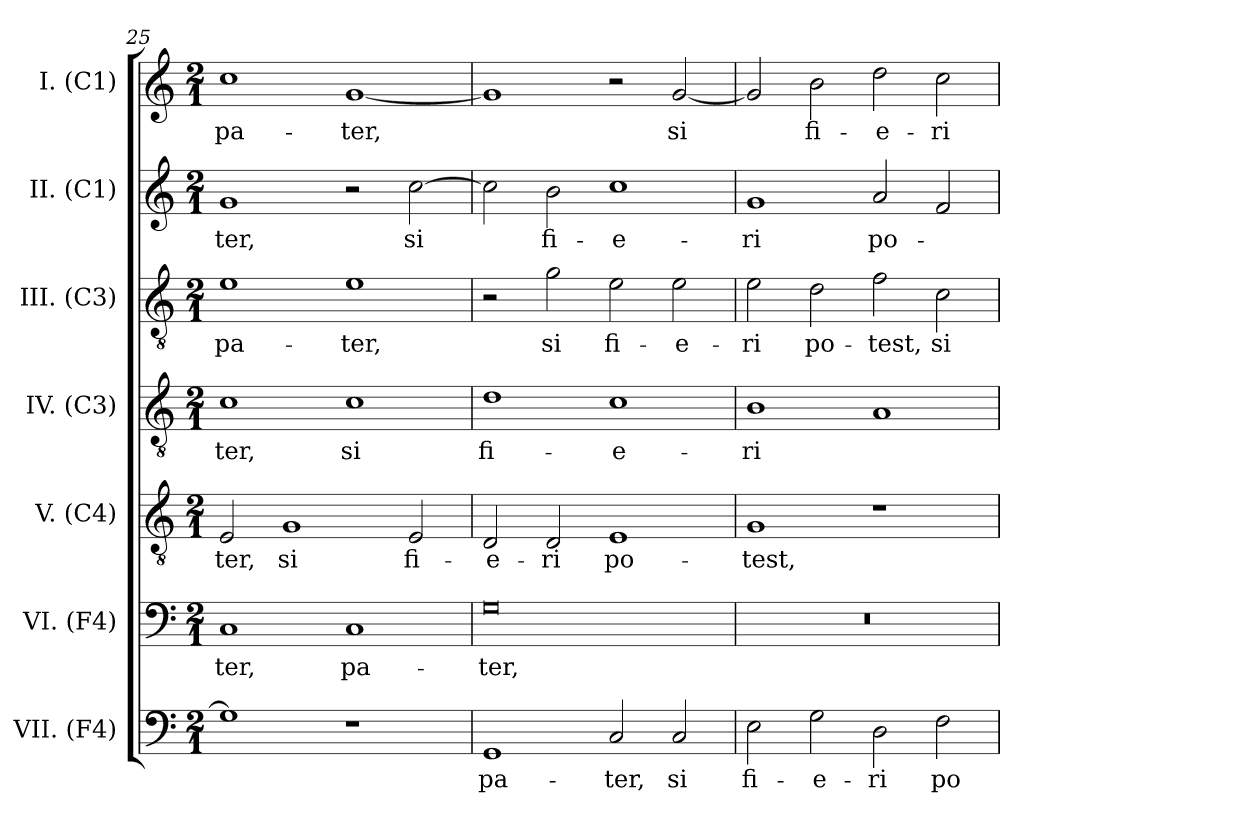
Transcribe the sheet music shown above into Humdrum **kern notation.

**kern	**text	**kern	**text	**kern	**text	**kern	**text	**kern	**text	**kern	**text	**kern	**text
*part7	*part7	*part6	*part6	*part5	*part5	*part4	*part4	*part3	*part3	*part2	*part2	*part1	*part1
*staff7	*staff7	*staff6	*staff6	*staff5	*staff5	*staff4	*staff4	*staff3	*staff3	*staff2	*staff2	*staff1	*staff1
*I"VII. (F4)	*	*I"VI. (F4)	*	*I"V. (C4)	*	*I"IV. (C3)	*	*I"III. (C3)	*	*I"II. (C1)	*	*I"I. (C1)	*
*I'VII.	*	*I'VI.	*	*I'V.	*	*I'IV.	*	*I'III.	*	*I'II.	*	*I'I.	*
*clefF4	*	*clefF4	*	*clefGv2	*	*clefGv2	*	*clefGv2	*	*clefG2	*	*clefG2	*
*	*	*	*	*ITrd7c12	*	*	*	*	*	*	*	*	*
*k[]	*	*k[]	*	*k[]	*	*k[]	*	*k[]	*	*k[]	*	*k[]	*
*C:	*	*C:	*	*C:	*	*C:	*	*C:	*	*C:	*	*C:	*
*M2/1	*	*M2/1	*	*M2/1	*	*M2/1	*	*M2/1	*	*M2/1	*	*M2/1	*
=25	=25	=25	=25	=25	=25	=25	=25	=25	=25	=25	=25	=25	=25
!	!	!	!LO:LY:b:color=#000000	!	!	!	!	!	!	!	!	!	!
!	!	!	!	!	!LO:LY:b:color=#000000	!	!	!	!	!	!	!	!
!	!	!	!	!	!	!	!LO:LY:b:color=#000000	!	!	!	!	!	!
!	!	!	!	!	!	!	!	!	!LO:LY:b:color=#000000	!	!	!	!
!	!	!	!	!	!	!	!	!	!	!	!LO:LY:b:color=#000000	!	!
!	!	!	!	!	!	!	!	!	!	!	!	!	!LO:LY:b:color=#000000
1Gi]	.	1Ci	-ter,	2EEi/	-ter,	1ci	-ter,	1ei	pa-	1gi	-ter,	1cci	pa-
!	!	!	!	!	!LO:LY:b:color=#000000	!	!	!	!	!	!	!	!
.	.	.	.	1GGi	si	.	.	.	.	.	.	.	.
!	!	!	!LO:LY:b:color=#000000	!	!	!	!	!	!	!	!	!	!
!	!	!	!	!	!	!	!LO:LY:b:color=#000000	!	!	!	!	!	!
!	!	!	!	!	!	!	!	!	!LO:LY:b:color=#000000	!	!	!	!
!	!	!	!	!	!	!	!	!	!	!	!	!	!LO:LY:b:color=#000000
1r	.	1Ci	pa-	.	.	1ci	si	1ei	-ter,	2r	.	[1gi	-ter,
!	!	!	!	!	!LO:LY:b:color=#000000	!	!	!	!	!	!	!	!
!	!	!	!	!	!	!	!	!	!	!	!LO:LY:b:color=#000000	!	!
.	.	.	.	2EEi/	fi-	.	.	.	.	[2cci\	si	.	.
!!LO:LB:g=z
=26	=26	=26	=26	=26	=26	=26	=26	=26	=26	=26	=26	=26	=26
!	!LO:LY:b:color=#000000	!	!	!	!	!	!	!	!	!	!	!	!
!	!	!	!LO:LY:b:color=#000000	!	!	!	!	!	!	!	!	!	!
!	!	!	!	!	!LO:LY:b:color=#000000	!	!	!	!	!	!	!	!
!	!	!	!	!	!	!	!LO:LY:b:color=#000000	!	!	!	!	!	!
1GGi	pa-	0Gi	-ter,	2DDi/	-e-	1di	fi-	2r	.	2cci\]	.	1gi]	.
!	!	!	!	!	!LO:LY:b:color=#000000	!	!	!	!	!	!	!	!
!	!	!	!	!	!	!	!	!	!LO:LY:b:color=#000000	!	!	!	!
!	!	!	!	!	!	!	!	!	!	!	!LO:LY:b:color=#000000	!	!
.	.	.	.	2DDi/	-ri	.	.	2gi\	si	2bi\	fi-	.	.
!	!LO:LY:b:color=#000000	!	!	!	!	!	!	!	!	!	!	!	!
!	!	!	!	!	!LO:LY:b:color=#000000	!	!	!	!	!	!	!	!
!	!	!	!	!	!	!	!LO:LY:b:color=#000000	!	!	!	!	!	!
!	!	!	!	!	!	!	!	!	!LO:LY:b:color=#000000	!	!	!	!
!	!	!	!	!	!	!	!	!	!	!	!LO:LY:b:color=#000000	!	!
2Ci/	-ter,	.	.	1EEi	po-	1ci	-e-	2ei\	fi-	1cci	-e-	2r	.
!	!LO:LY:b:color=#000000	!	!	!	!	!	!	!	!	!	!	!	!
!	!	!	!	!	!	!	!	!	!LO:LY:b:color=#000000	!	!	!	!
!	!	!	!	!	!	!	!	!	!	!	!	!	!LO:LY:b:color=#000000
2Ci/	si	.	.	.	.	.	.	2ei\	-e-	.	.	[2gi/	si
=27	=27	=27	=27	=27	=27	=27	=27	=27	=27	=27	=27	=27	=27
!	!LO:LY:b:color=#000000	!LO:N:vis=1	!	!	!	!	!	!	!	!	!	!	!
!	!	!	!	!	!LO:LY:b:color=#000000	!	!	!	!	!	!	!	!
!	!	!	!	!	!	!	!LO:LY:b:color=#000000	!	!	!	!	!	!
!	!	!	!	!	!	!	!	!	!LO:LY:b:color=#000000	!	!	!	!
!	!	!	!	!	!	!	!	!	!	!	!LO:LY:b:color=#000000	!	!
2Ei\	fi-	0r	.	1GGi	-test,	1Bi	-ri	2ei\	-ri	1gi	-ri	2gi/]	.
!	!LO:LY:b:color=#000000	!	!	!	!	!	!	!	!	!	!	!	!
!	!	!	!	!	!	!	!	!	!LO:LY:b:color=#000000	!	!	!	!
!	!	!	!	!	!	!	!	!	!	!	!	!	!LO:LY:b:color=#000000
2Gi\	-e-	.	.	.	.	.	.	2di\	po-	.	.	2bi\	fi-
!	!LO:LY:b:color=#000000	!	!	!	!	!	!	!	!	!	!	!	!
!	!	!	!	!	!	!	!	!	!LO:LY:b:color=#000000	!	!	!	!
!	!	!	!	!	!	!	!	!	!	!	!LO:LY:b:color=#000000	!	!
!	!	!	!	!	!	!	!	!	!	!	!	!	!LO:LY:b:color=#000000
2Di\	-ri	.	.	1r	.	1Ai	.	2fi\	-test,	2ai/	po-	2ddi\	-e-
!	!LO:LY:b:color=#000000	!	!	!	!	!	!	!	!	!	!	!	!
!	!	!	!	!	!	!	!	!	!LO:LY:b:color=#000000	!	!	!	!
!	!	!	!	!	!	!	!	!	!	!	!	!	!LO:LY:b:color=#000000
2Fi\	po-	.	.	.	.	.	.	2ci\	si	2fi/	.	2cci\	-ri
=	=	=	=	=	=	=	=	=	=	=	=	=	=
*-	*-	*-	*-	*-	*-	*-	*-	*-	*-	*-	*-	*-	*-
